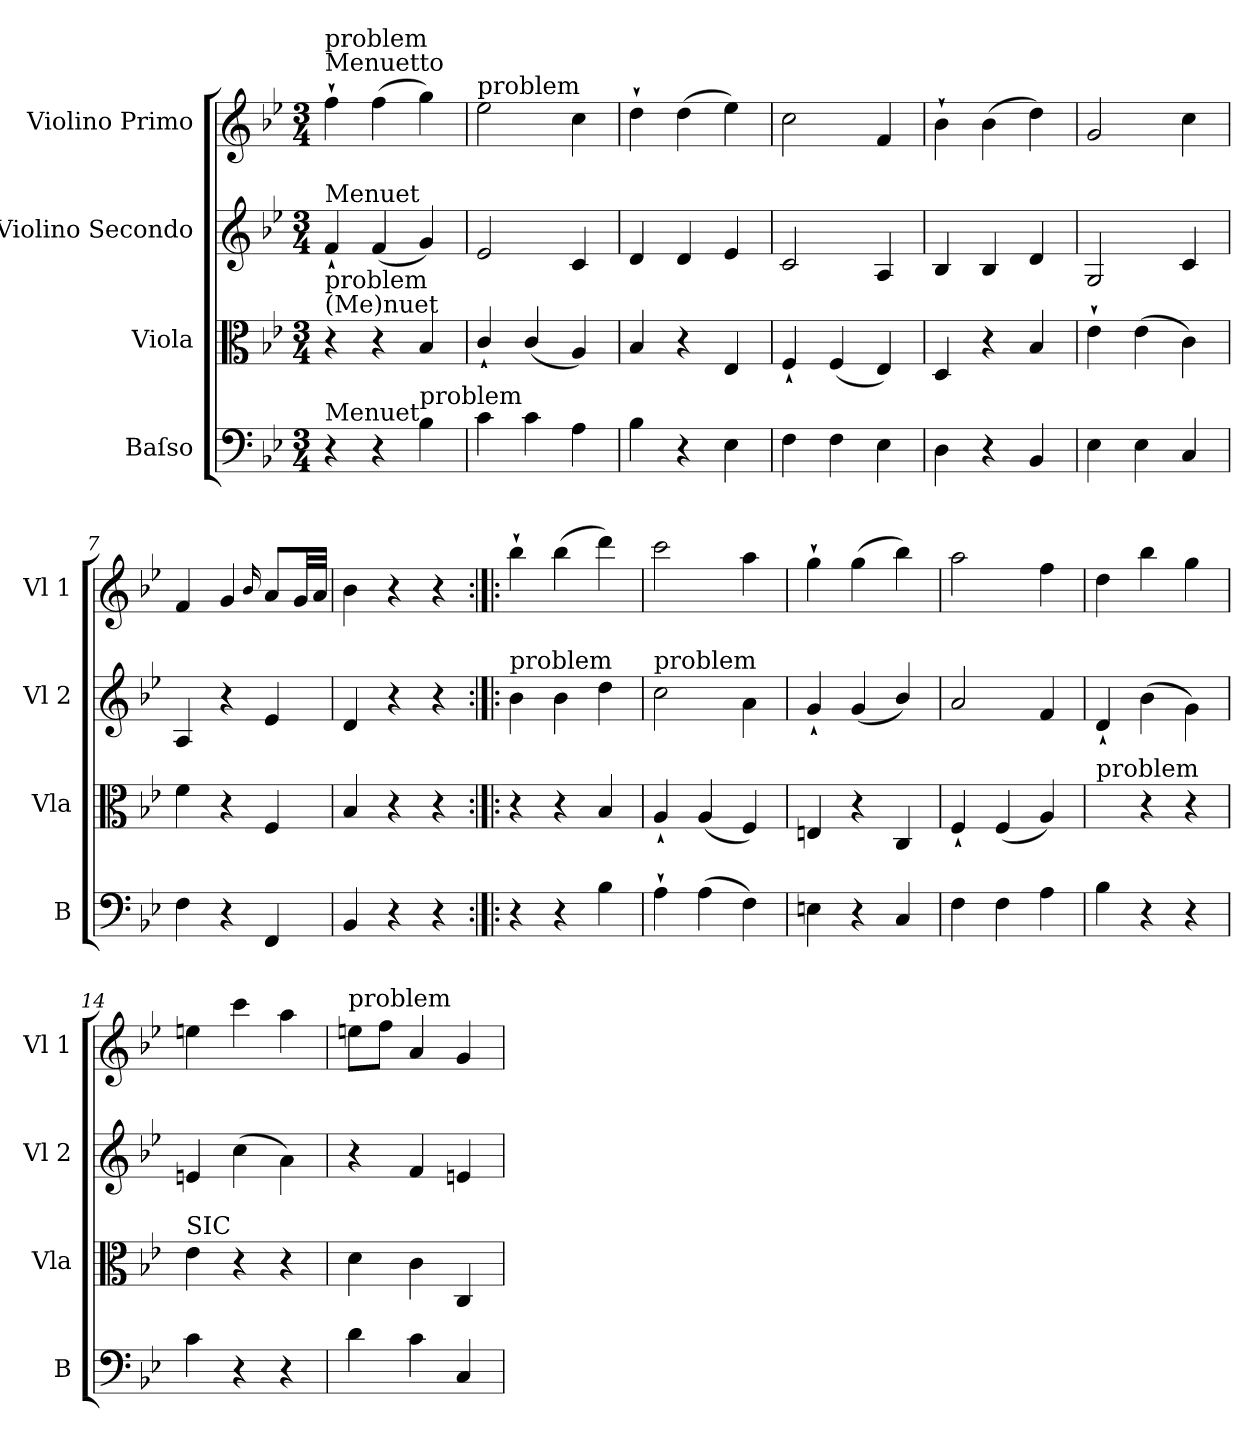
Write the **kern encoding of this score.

**kern	**kern	**dynam	**kern	**dynam	**kern
*part4	*part3	*part3	*part2	*part2	*part1
*staff4	*staff3	*staff3	*staff2	*staff2	*staff1
*I"Baſso	*I"Viola	*	*I"Violino Secondo	*	*I"Violino Primo
*I'B	*I'Vla	*	*I'Vl 2	*	*I'Vl 1
*clefF4	*clefC3	*	*clefG2	*	*clefG2
*k[b-e-]	*k[b-e-]	*	*k[b-e-]	*	*k[b-e-]
*B-:	*B-:	*	*B-:	*	*B-:
*M3/4	*M3/4	*	*M3/4	*	*M3/4
=1	=1	=1	=1	=1	=1
!	!	!	!	!	!LO:TX:a:t=Menuetto
!	!	!	!	!	!LO:TX:a:t=problem
!	!	!	!LO:TX:a:t=Menuet	!	!
!	!LO:TX:a:t=(Me)nuet	!	!	!	!
!	!LO:TX:a:t=problem	!	!	!	!
!LO:TX:a:t=Menuet	!	!	!	!	!
4r	4r	.	4f`/	.	4ff`\
4r	4r	.	(4f/	.	(4ff\
!LO:TX:a:t=problem	!	!	!	!	!
4B-\	4B-/	.	4g/)	.	4gg\)
=2	=2	=2	=2	=2	=2
!	!	!	!	!	!LO:TX:a:t=problem
4c\	4c`/	.	2e-/	.	2ee-\
4c\	(4c/	.	.	.	.
4A\	4A/)	.	4c/	.	4cc\
=3	=3	=3	=3	=3	=3
4B-\	4B-/	.	4d/	.	4dd`\
4r	4r	.	4d/	.	(4dd\
4E-\	4E-/	.	4e-/	.	4ee-\)
=4	=4	=4	=4	=4	=4
!	!	!	!	!LO:DY:a	!
4F\	4F`/	.	2c/	pia	2cc\
4F\	(4F/	.	.	.	.
4E-\	4E-/)	.	4A/	.	4f/
=5	=5	=5	=5	=5	=5
4D\	4D/	.	4B-/	.	4b-`\
4r	4r	.	4B-/	.	(4b-\
4BB-/	4B-/	pi.	4d/	.	4dd\)
=6	=6	=6	=6	=6	=6
4E-\	4e-`\	.	2G/	.	2g/
4E-\	(4e-\	.	.	.	.
4C/	4c\)	.	4c/	.	4cc\
=7	=7	=7	=7	=7	=7
4F\	4f\	.	4A/	.	4f/
4r	4r	.	4r	.	4g/
.	.	.	.	.	16qqb-/
4FF/	4F/	.	4e-/	.	8a/L
!	!	!	!	!	!LO:N:vis=32
.	.	.	.	.	16g/LL
!	!	!	!	!	!LO:N:vis=32
.	.	.	.	.	16a/JJJ
=8	=8	=8	=8	=8	=8
4BB-/	4B-/	.	4d/	.	4b-\
4r	4r	.	4r	.	4r
4r	4r	.	4r	.	4r
=9:|!|:	=9:|!|:	=9:|!|:	=9:|!|:	=9:|!|:	=9:|!|:
!	!	!	!LO:TX:a:t=problem	!	!
4r	4r	.	4b-\	for	4bb-`\
4r	4r	.	4b-\	.	(4bb-\
4B-\	4B-/	.	4dd\	.	4ddd\)
=10	=10	=10	=10	=10	=10
!	!	!	!LO:TX:a:t=problem	!	!
4A`\	4A`/	.	2cc\	.	2ccc\
(4A\	(4A/	.	.	.	.
4F\)	4F/)	.	4a\	.	4aa\
=11	=11	=11	=11	=11	=11
4En\	4En/	.	4g`/	.	4gg`\
4r	4r	.	(4g/	.	(4gg\
4C/	4C/	.	4b-/)	.	4bb-\)
=12	=12	=12	=12	=12	=12
4F\	4F`/	.	2a/	.	2aa\
4F\	(4F/	.	.	.	.
4A\	4A/)	.	4f/	.	4ff\
=13	=13	=13	=13	=13	=13
!	!LO:TX:a:t=problem	!	!	!	!
4B-\	4d\yy	.	4d`/	.	4dd\
4r	4r	.	(4b-\	.	4bb-\
4r	4r	.	4g\)	.	4gg\
=14	=14	=14	=14	=14	=14
!	!LO:TX:a:t=SIC	!	!	!	!
4c\	4e-\	.	4en/	.	4een\
4r	4r	.	(4cc\	.	4ccc\
4r	4r	.	4a\)	.	4aa\
=15	=15	=15	=15	=15	=15
!	!	!	!	!	!LO:TX:a:t=problem
4d\	4d\	.	4r	.	8een\L
.	.	.	.	.	8ff\J
4c\	4c\	.	4f/	.	4a/
4C/	4C/	.	4en/	.	4g/
=	=	=	=	=	=
*-	*-	*-	*-	*-	*-
